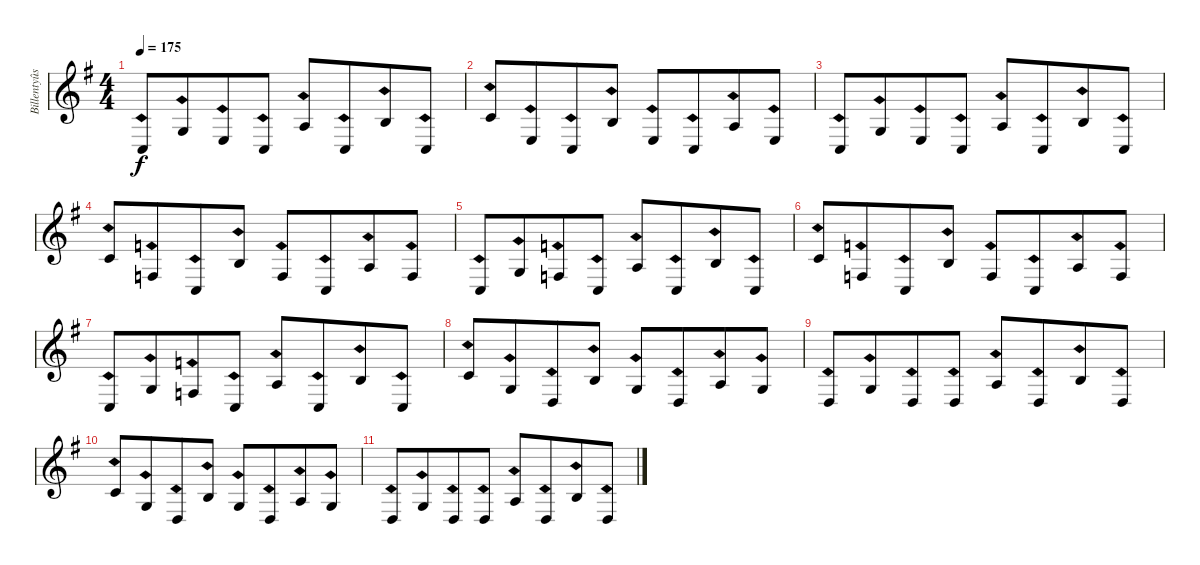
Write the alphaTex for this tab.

\track ("Billentyûs 3 (Jon Lord)" "Billentyûs") {instrument electricgrandpiano}
\staff {score}
\tuning (E4 B3 G3 D3 A2 E2 B1) {hide}
\ts (4 4)
\tempo 175
\clef g2
\ks g
3.5{ph 12}.8{dy f} 0.3{ph 12}.8{beam merge} 2.4{ph 12}.8 3.5{ph 12}.8 2.3{ph 12}.8 3.5{ph 12}.8{beam merge} 0.2{ph 12}.8 3.5{ph 12}.8 |
1.2{ph 12}.8 2.4{ph 12}.8{beam merge} 3.5{ph 12}.8 0.2{ph 12}.8 2.4{ph 12}.8 3.5{ph 12}.8{beam merge} 2.3{ph 12}.8 2.4{ph 12}.8 |
3.5{ph 12}.8 0.3{ph 12}.8{beam merge} 2.4{ph 12}.8 3.5{ph 12}.8 2.3{ph 12}.8 3.5{ph 12}.8{beam merge} 0.2{ph 12}.8 3.5{ph 12}.8 |
1.2{ph 12}.8 3.4{ph 12}.8{beam merge} 3.5{ph 12}.8 0.2{ph 12}.8 3.4{ph 12}.8 3.5{ph 12}.8{beam merge} 2.3{ph 12}.8 3.4{ph 12}.8 |
3.5{ph 12}.8 0.3{ph 12}.8{beam merge} 3.4{ph 12}.8 3.5{ph 12}.8 2.3{ph 12}.8 3.5{ph 12}.8{beam merge} 0.2{ph 12}.8 3.5{ph 12}.8 |
1.2{ph 12}.8 3.4{ph 12}.8{beam merge} 3.5{ph 12}.8 0.2{ph 12}.8 3.4{ph 12}.8 3.5{ph 12}.8{beam merge} 2.3{ph 12}.8 3.4{ph 12}.8 |
3.5{ph 12}.8 0.3{ph 12}.8{beam merge} 3.4{ph 12}.8 3.5{ph 12}.8 2.3{ph 12}.8 3.5{ph 12}.8{beam merge} 0.2{ph 12}.8 3.5{ph 12}.8 |
1.2{ph 12}.8 0.3{ph 12}.8{beam merge} 0.4{ph 12}.8 0.2{ph 12}.8 0.3{ph 12}.8 0.4{ph 12}.8{beam merge} 2.3{ph 12}.8 0.3{ph 12}.8 |
0.4{ph 12}.8 0.3{ph 12}.8{beam merge} 0.4{ph 12}.8 0.4{ph 12}.8 2.3{ph 12}.8 0.4{ph 12}.8{beam merge} 0.2{ph 12}.8 0.4{ph 12}.8 |
1.2{ph 12}.8 0.3{ph 12}.8{beam merge} 0.4{ph 12}.8 0.2{ph 12}.8 0.3{ph 12}.8 0.4{ph 12}.8{beam merge} 2.3{ph 12}.8 0.3{ph 12}.8 |
0.4{ph 12}.8 0.3{ph 12}.8{beam merge} 0.4{ph 12}.8 0.4{ph 12}.8 2.3{ph 12}.8 0.4{ph 12}.8{beam merge} 0.2{ph 12}.8 0.4{ph 12}.8
